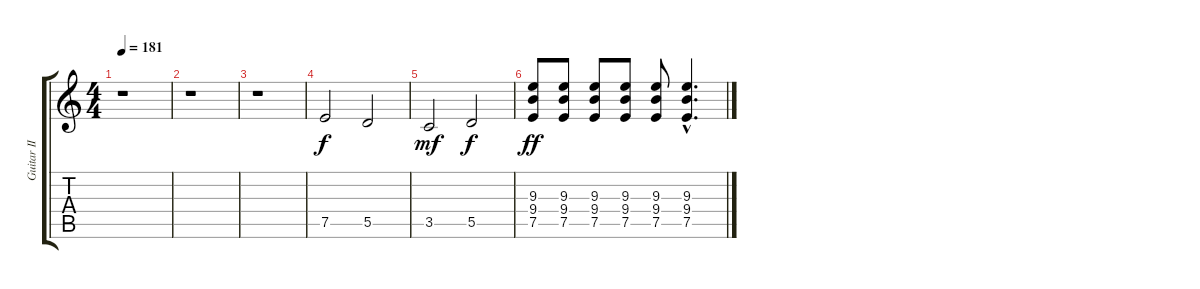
\track ("Guitar II" "Guitar II") {instrument overdrivenguitar}
\staff {score tabs}
\tuning (E4 B3 G3 D3 A2 E2) {hide}
\ts (4 4)
\tempo 181
\clef g2
\ks c
r.1{dy f} |
r.1 |
r.1 |
7.5.2 5.5.2 |
3.5.2{dy mf} 5.5.2{dy f} |
(9.3 9.4 7.5).8{dy ff} (9.3 9.4 7.5).8 (9.3 9.4 7.5).8 (9.3 9.4 7.5).8 (9.3 9.4 7.5).8 (9.3{hac} 9.4{hac} 7.5{hac}).4{d}
